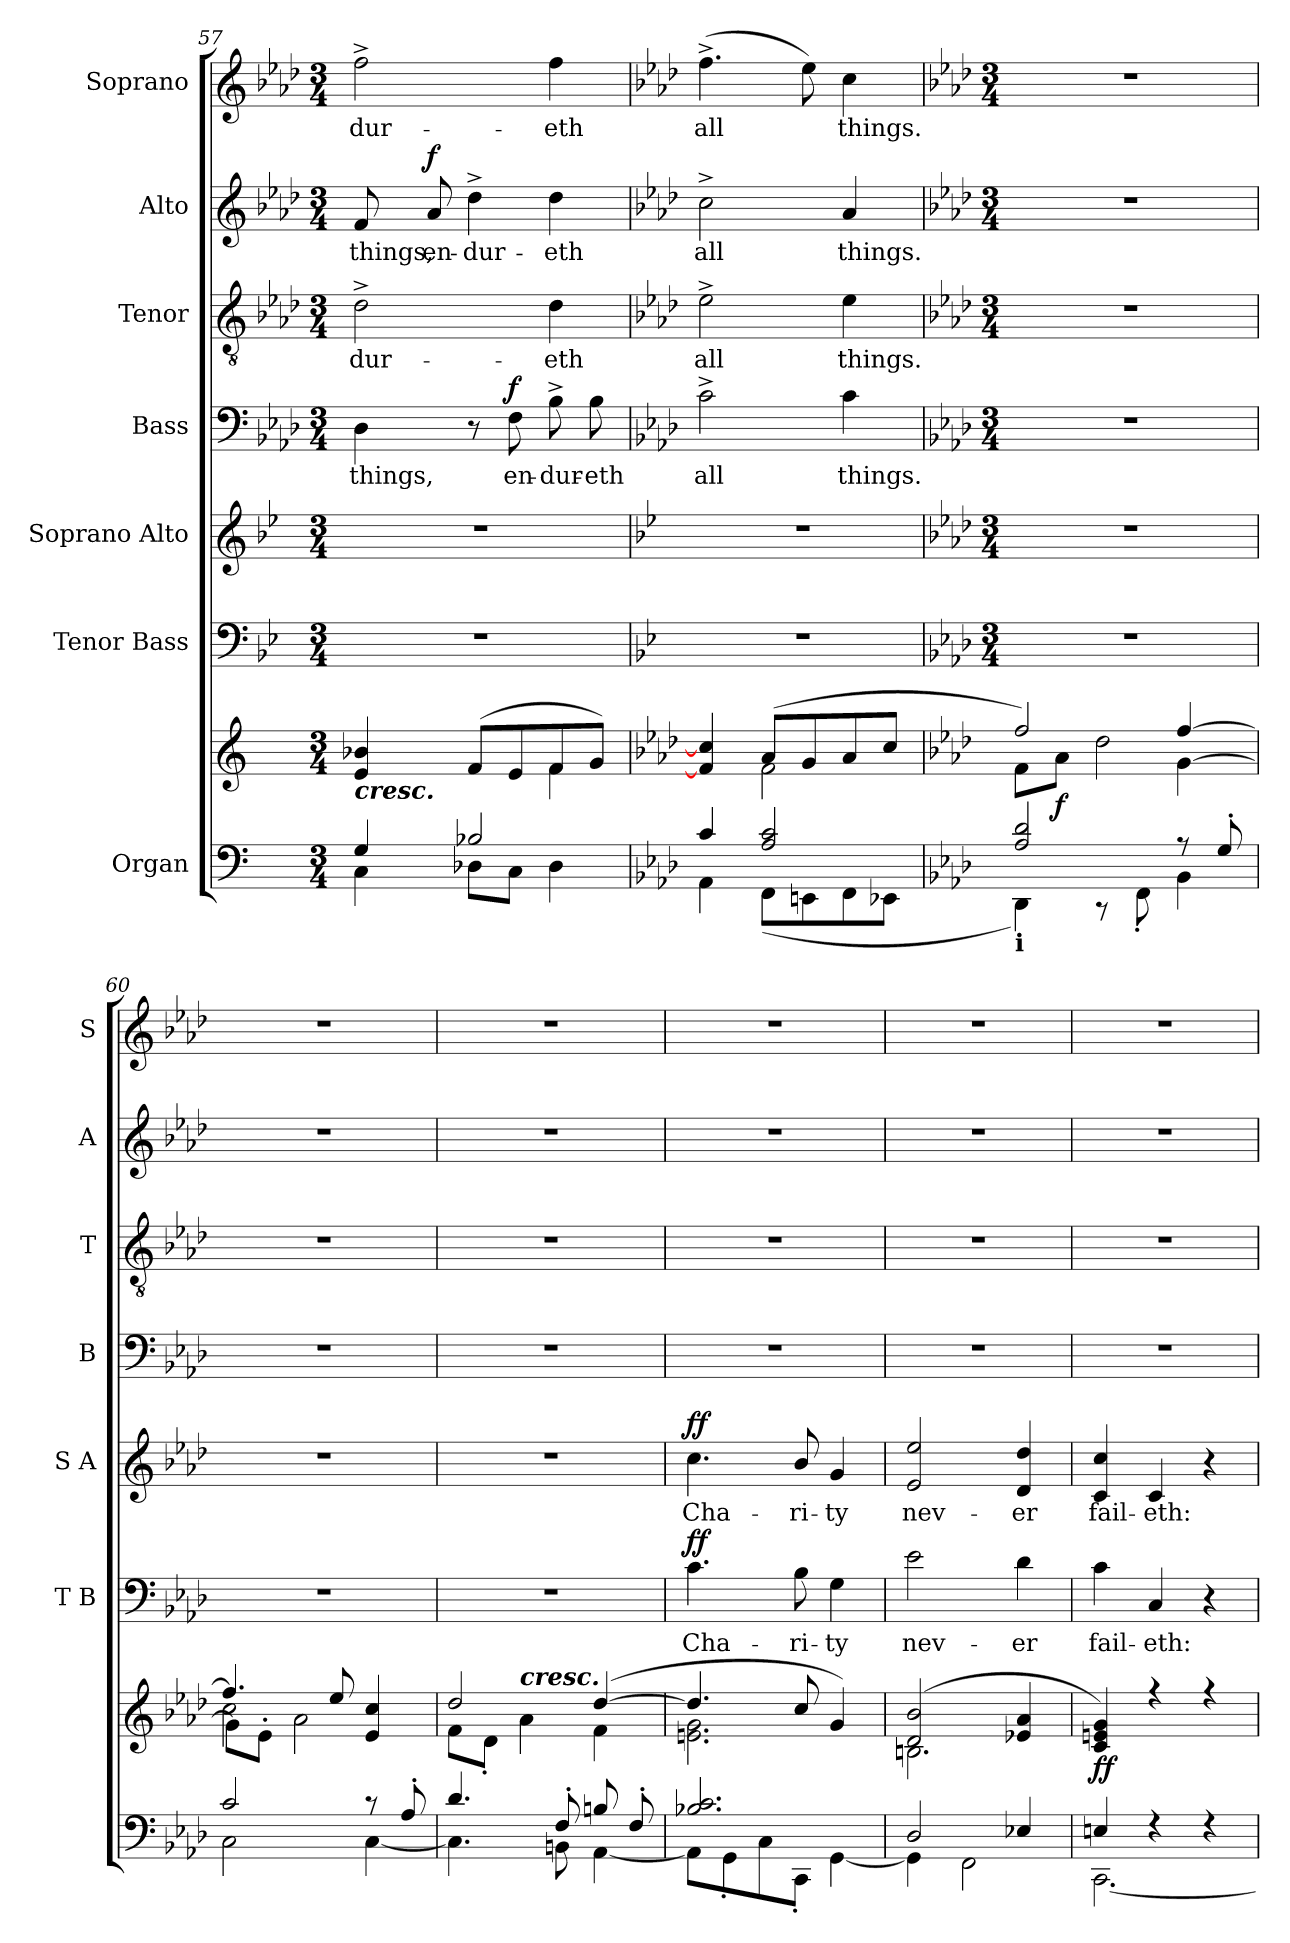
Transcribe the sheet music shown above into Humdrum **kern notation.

**kern	**kern	**dynam	**kern	**text	**dynam	**kern	**text	**dynam	**kern	**text	**dynam	**kern	**text	**kern	**text	**dynam	**kern	**text
*part7	*part7	*part7	*part6	*part6	*part6	*part5	*part5	*part5	*part4	*part4	*part4	*part3	*part3	*part2	*part2	*part2	*part1	*part1
*staff8	*staff7	*staff7/8	*staff6	*staff6	*staff6	*staff5	*staff5	*staff5	*staff4	*staff4	*staff4	*staff3	*staff3	*staff2	*staff2	*staff2	*staff1	*staff1
*I"Organ	*	*	*I"Tenor Bass	*	*	*I"Soprano Alto	*	*	*I"Bass	*	*	*I"Tenor	*	*I"Alto	*	*	*I"Soprano	*
*	*	*	*I'T B	*	*	*I'S A	*	*	*I'B	*	*	*I'T	*	*I'A	*	*	*I'S	*
!!LO:LB:g=z
*clefF4	*clefG2	*	*clefF4	*	*	*clefG2	*	*	*clefF4	*	*	*clefGv2	*	*clefG2	*	*	*clefG2	*
*k[]	*k[]	*	*k[b-e-]	*	*	*k[b-e-]	*	*	*k[b-e-a-d-]	*	*	*k[b-e-a-d-]	*	*k[b-e-a-d-]	*	*	*k[b-e-a-d-]	*
*C:	*C:	*	*B-:	*	*	*B-:	*	*	*A-:	*	*	*A-:	*	*A-:	*	*	*A-:	*
*M3/4	*M3/4	*	*M3/4	*	*	*M3/4	*	*	*M3/4	*	*	*M3/4	*	*M3/4	*	*	*M3/4	*
=57	=57	=57	=57	=57	=57	=57	=57	=57	=57	=57	=57	=57	=57	=57	=57	=57	=57	=57
*^	*^	*	*	*	*	*	*	*	*	*	*	*	*	*	*	*	*	*
*	*	*	*^	*	*	*	*	*	*	*	*	*	*	*	*	*	*	*	*	*
!	!	!LO:TX:b:Bi:t=cresc.	!	!	!	!	!	!	!	!	!	!	!	!	!	!	!	!	!	!	!
!	!	!	!	!LO:N:vis=1	!	!	!	!	!	!	!	!	!LO:LY:b	!	!	!LO:LY:b	!	!LO:LY:b	!	!	!LO:LY:b
4G/	4C\	4e/ 4b-X/	2ryy	2.ryy	.	2.r	.	.	2.r	.	.	4D-	things,	.	2d-^	-dur-	8f	things,	.	2ff^	-dur-
!	!	!	!	!	!	!	!	!	!	!	!	!	!	!	!	!	!	!LO:LY:b	!LO:DY:b	!	!
.	.	.	.	.	.	.	.	.	.	.	.	.	.	.	.	.	8a-	en-	f	.	.
!	!	!	!	!	!	!	!	!	!	!	!	!	!	!	!	!	!	!LO:LY:b	!	!	!
2B-X/	8D-X\L	(>8f/L	.	.	.	.	.	.	.	.	.	8r	.	.	.	.	4dd-^	-dur-	.	.	.
!	!	!	!	!	!	!	!	!	!	!	!	!	!LO:LY:b	!LO:DY:b	!	!	!	!	!	!	!
.	8C\J	8e/	.	.	.	.	.	.	.	.	.	8F	en-	f	.	.	.	.	.	.	.
!	!	!	!	!	!	!	!	!	!	!	!	!	!LO:LY:b	!	!	!LO:LY:b	!	!LO:LY:b	!	!	!LO:LY:b
.	4D-\	8f/	4f\	.	.	.	.	.	.	.	.	8B-^	-dur-	.	4d-	-eth	4dd-	-eth	.	4ff	-eth
!	!	!	!	!	!	!	!	!	!	!	!	!	!LO:LY:b	!	!	!	!	!	!	!	!
.	.	8g/J)	.	.	.	.	.	.	.	.	.	8B-	-eth	.	.	.	.	.	.	.	.
=58	=58	=58	=58	=58	=58	=58	=58	=58	=58	=58	=58	=58	=58	=58	=58	=58	=58	=58	=58	=58	=58
*k[b-e-a-d-]	*	*k[b-e-a-d-]	*	*	*	*	*	*	*	*	*	*	*	*	*	*	*	*	*	*	*
*A-:	*	*A-:	*	*	*	*	*	*	*	*	*	*	*	*	*	*	*	*	*	*	*
!	!	!	!	!	!	!	!	!	!	!	!	!	!LO:LY:b	!	!	!LO:LY:b	!	!LO:LY:b	!	!	!LO:LY:b
4c/	4AA-\	4f/] 4cc/]	4ryy	2ryy	.	2.r	.	.	2.r	.	.	2c^	all	.	2e-^	all	2cc^	all	.	(>4.ff^	all
2A-/ 2c/	(>8FF\L	(>8a-/L	2f\	.	.	.	.	.	.	.	.	.	.	.	.	.	.	.	.	.	.
.	8EEn\	8g/	.	.	.	.	.	.	.	.	.	.	.	.	.	.	.	.	.	8ee-)	.
!	!	!	!	!	!	!	!	!	!	!	!	!	!LO:LY:b	!	!	!LO:LY:b	!	!LO:LY:b	!	!	!LO:LY:b
.	8FF\	8a-/	.	4ryy	.	.	.	.	.	.	.	4c	things.	.	4e-	things.	4a-	things.	.	4cc	things.
.	8EE-X\J	8cc/J	.	.	.	.	.	.	.	.	.	.	.	.	.	.	.	.	.	.	.
!!LO:LB:g=z
=59	=59	=59	=59	=59	=59	=59	=59	=59	=59	=59	=59	=59	=59	=59	=59	=59	=59	=59	=59	=59	=59
*	*	*	*	*	*	*k[b-e-a-d-]	*	*	*k[b-e-a-d-]	*	*	*	*	*	*	*	*	*	*	*	*
*	*	*	*	*	*	*A-:	*	*	*A-:	*	*	*	*	*	*	*	*	*	*	*	*
*	*	*	*	*	*	*M3/4	*	*	*M3/4	*	*	*M3/4	*	*	*M3/4	*	*M3/4	*	*	*M3/4	*
!LO:TX:b:B:t=i	!	!	!	!	!	!	!	!	!	!	!	!	!	!	!	!	!	!	!	!	!
!	!	!	!	!	!	!LO:N:vis=1	!	!	!LO:N:vis=1	!	!	!	!	!	!	!	!	!	!	!	!
2A-/ 2d-/	4DD-\)	2ff/)	8f\L	2ryy	.	2.r	.	.	2.r	.	.	2.r	.	.	2.r	.	2.r	.	.	2.r	.
!	!	!	!	!	!LO:DY:b	!	!	!	!	!	!	!	!	!	!	!	!	!	!	!	!
.	.	.	8a-\J	.	f	.	.	.	.	.	.	.	.	.	.	.	.	.	.	.	.
.	8r	.	2dd-\	.	.	.	.	.	.	.	.	.	.	.	.	.	.	.	.	.	.
.	8FF'\	.	.	.	.	.	.	.	.	.	.	.	.	.	.	.	.	.	.	.	.
8r	4BB-\	[4ff/	.	[4g\	.	.	.	.	.	.	.	.	.	.	.	.	.	.	.	.	.
8G'/	.	.	.	.	.	.	.	.	.	.	.	.	.	.	.	.	.	.	.	.	.
=60	=60	=60	=60	=60	=60	=60	=60	=60	=60	=60	=60	=60	=60	=60	=60	=60	=60	=60	=60	=60	=60
!	!	!	!	!	!	!LO:N:vis=1	!	!	!LO:N:vis=1	!	!	!	!	!	!	!	!	!	!	!	!
2c/	2C\	4.ff/]	2cc\	8g\L]	.	2.r	.	.	2.r	.	.	2.r	.	.	2.r	.	2.r	.	.	2.r	.
.	.	.	.	8e-'\J	.	.	.	.	.	.	.	.	.	.	.	.	.	.	.	.	.
.	.	.	.	2a-\	.	.	.	.	.	.	.	.	.	.	.	.	.	.	.	.	.
.	.	8ee-/	.	.	.	.	.	.	.	.	.	.	.	.	.	.	.	.	.	.	.
8r	[4C\	(4e-/ 4cc/	4ryy	.	.	.	.	.	.	.	.	.	.	.	.	.	.	.	.	.	.
8A-'/	.	.	.	.	.	.	.	.	.	.	.	.	.	.	.	.	.	.	.	.	.
!!LO:LB:g=z
=61	=61	=61	=61	=61	=61	=61	=61	=61	=61	=61	=61	=61	=61	=61	=61	=61	=61	=61	=61	=61	=61
*	*^	*	*	*	*	*	*	*	*	*	*	*	*	*	*	*	*	*	*	*	*
!	!	!LO:N:vis=1	!	!	!	!	!LO:N:vis=1	!	!	!LO:N:vis=1	!	!	!	!	!	!	!	!	!	!	!	!
4.d-/	4.C\]	2.ryy	2dd-/	8f\L	2ryy	.	2.r	.	.	2.r	.	.	2.r	.	.	2.r	.	2.r	.	.	2.r	.
.	.	.	.	8d-'\J	.	.	.	.	.	.	.	.	.	.	.	.	.	.	.	.	.	.
!	!	!	!	!LO:TX:a:Bi:t=cresc.	!	!	!	!	!	!	!	!	!	!	!	!	!	!	!	!	!	!
.	.	.	.	4a-\	.	.	.	.	.	.	.	.	.	.	.	.	.	.	.	.	.	.
8F'/	8BBn\	.	.	.	.	.	.	.	.	.	.	.	.	.	.	.	.	.	.	.	.	.
8Bn/	[4AA-\	.	(>[4dd-/	4f\	4ryy	.	.	.	.	.	.	.	.	.	.	.	.	.	.	.	.	.
8F'/	.	.	.	.	.	.	.	.	.	.	.	.	.	.	.	.	.	.	.	.	.	.
=62	=62	=62	=62	=62	=62	=62	=62	=62	=62	=62	=62	=62	=62	=62	=62	=62	=62	=62	=62	=62	=62	=62
!	!	!LO:N:vis=1	!	!	!	!	!	!LO:LY:b	!LO:DY:b	!	!LO:LY:b	!LO:DY:b	!	!	!	!	!	!	!	!	!	!
2.B-X/ 2.c/	8AA-\L]	2.ryy	4.dd-/]	2.en\ 2.g\	2ryy	.	4.c	Cha-	ff	4.cc	Cha-	ff	2.r	.	.	2.r	.	2.r	.	.	2.r	.
.	8GG'\	.	.	.	.	.	.	.	.	.	.	.	.	.	.	.	.	.	.	.	.	.
.	8C\	.	.	.	.	.	.	.	.	.	.	.	.	.	.	.	.	.	.	.	.	.
!	!	!	!	!	!	!	!	!LO:LY:b	!	!	!LO:LY:b	!	!	!	!	!	!	!	!	!	!	!
.	8CC'\J	.	8cc/	.	.	.	8B-	-ri-	.	8b-/	-ri-	.	.	.	.	.	.	.	.	.	.	.
!	!	!	!	!	!	!	!	!LO:LY:b	!	!	!LO:LY:b	!	!	!	!	!	!	!	!	!	!	!
.	[4GG\	.	4g/)	.	4ryy	.	4G	-ty	.	4g	-ty	.	.	.	.	.	.	.	.	.	.	.
=63	=63	=63	=63	=63	=63	=63	=63	=63	=63	=63	=63	=63	=63	=63	=63	=63	=63	=63	=63	=63	=63	=63
!	!	!	!	!	!LO:N:vis=1	!	!	!LO:LY:b	!	!	!LO:LY:b	!	!	!	!	!	!	!	!	!	!	!
2D-/	4GG\]	2ryy	(>2d-/ 2b-/	2.Bn\	2.ryy	.	2e-	nev-	.	2e- 2ee-	nev-	.	2.r	.	.	2.r	.	2.r	.	.	2.r	.
.	2FF\	.	.	.	.	.	.	.	.	.	.	.	.	.	.	.	.	.	.	.	.	.
!	!	!	!	!	!	!	!	!LO:LY:b	!	!	!LO:LY:b	!	!	!	!	!	!	!	!	!	!	!
4E-X/	.	4ryy	4e-X/ 4a-/	.	.	.	4d-\	-er	.	4d- 4dd-	-er	.	.	.	.	.	.	.	.	.	.	.
=64	=64	=64	=64	=64	=64	=64	=64	=64	=64	=64	=64	=64	=64	=64	=64	=64	=64	=64	=64	=64	=64	=64
!	!	!	!	!	!LO:N:vis=1	!LO:DY:b	!	!LO:LY:b	!	!	!LO:LY:b	!	!	!	!	!	!	!	!	!	!	!
4En/	[2.CC\	2ryy	4c/ 4en/ 4g/)	2ryy	2.ryy	ff	4c	fail-	.	4c 4cc	fail-	.	2.r	.	.	2.r	.	2.r	.	.	2.r	.
!	!	!	!	!	!	!	!	!LO:LY:b	!	!	!LO:LY:b	!	!	!	!	!	!	!	!	!	!	!
4r	.	.	4r	.	.	.	4C	-eth:	.	4c	-eth:	.	.	.	.	.	.	.	.	.	.	.
4r	.	4ryy	4r	4ryy	.	.	4r	.	.	4r	.	.	.	.	.	.	.	.	.	.	.	.
*v	*v	*v	*	*	*	*	*	*	*	*	*	*	*	*	*	*	*	*	*	*	*	*
*	*v	*v	*v	*	*	*	*	*	*	*	*	*	*	*	*	*	*	*	*	*
=	=	=	=	=	=	=	=	=	=	=	=	=	=	=	=	=	=	=
*-	*-	*-	*-	*-	*-	*-	*-	*-	*-	*-	*-	*-	*-	*-	*-	*-	*-	*-
